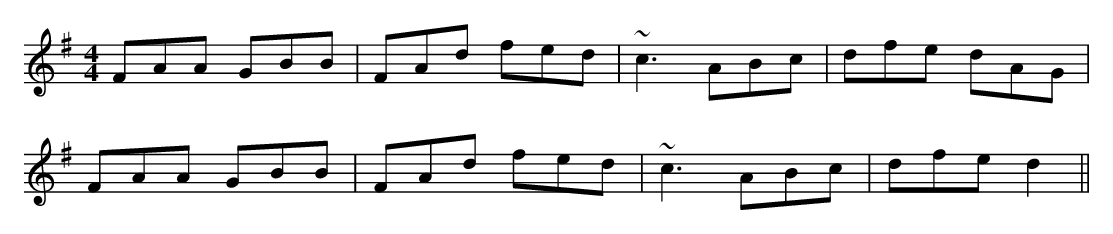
X:1
M:4/4
K:G
FAA GBB|FAd fed|~c3 ABc|dfe dAG|
FAA GBB|FAd fed|~c3 ABc|dfe d2||
